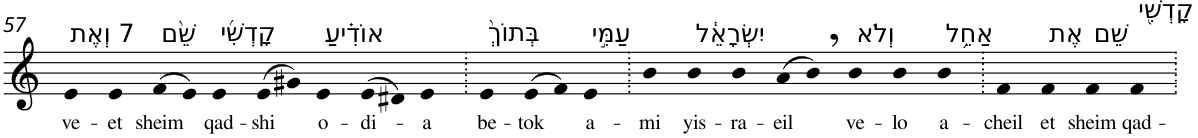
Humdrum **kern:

**kern	**text
*part1	*part1
*staff1	*staff1
*I"Piano	*
*I'Pno	*
!!LO:PB:g=z
*clefG2	*
*k[]	*
=57	=57
!LO:TX:a:t=7 וְאֶת	!
!	!LO:LY:b
4e	ve-
!	!LO:LY:b
4e	-et
!LO:TX:a:t=שֵׁ֨ם	!
!	!LO:LY:b
(>8f	sheim
8e)	.
!LO:TX:a:t=קָדְשִׁ֜י	!
!	!LO:LY:b
4e	qad-
!	!LO:LY:b
(>8e	-shi
8g#X)	.
!LO:TX:a:t=אוֹדִ֗יעַ	!
!	!LO:LY:b
4e	o-
!	!LO:LY:b
(>8e	-di-
8d#X)	.
!	!LO:LY:b
4e	-a
=58.	=58.
!LO:TX:a:t=בְּתוֹךְ֙	!
!	!LO:LY:b
4e	be-
!	!LO:LY:b
(>8e	-tok
8f)	.
!LO:TX:a:t=עַמִּ֣י	!
!	!LO:LY:b
4e	a-
=59.	=59.
!	!LO:LY:b
4b	-mi
!LO:TX:a:t=יִשְׂרָאֵ֔ל	!
!	!LO:LY:b
4b	yis-
!	!LO:LY:b
4b	-ra-
!	!LO:LY:b
(>8a	-eil
8b,)	.
!LO:TX:a:t=וְלֹא	!
!	!LO:LY:b
4b	ve-
!	!LO:LY:b
4b	-lo
!LO:TX:a:t=אַחֵ֥ל	!
!	!LO:LY:b
4b	a-
=60.	=60.
!	!LO:LY:b
4f	-cheil
!LO:TX:a:t=אֶת	!
!	!LO:LY:b
4f	et
!LO:TX:a:t=שֵׁם	!
!	!LO:LY:b
4f	sheim
!LO:TX:a:t=קָדְשִׁ֖י	!
!	!LO:LY:b
4f	qad-
=.	=.
*-	*-
